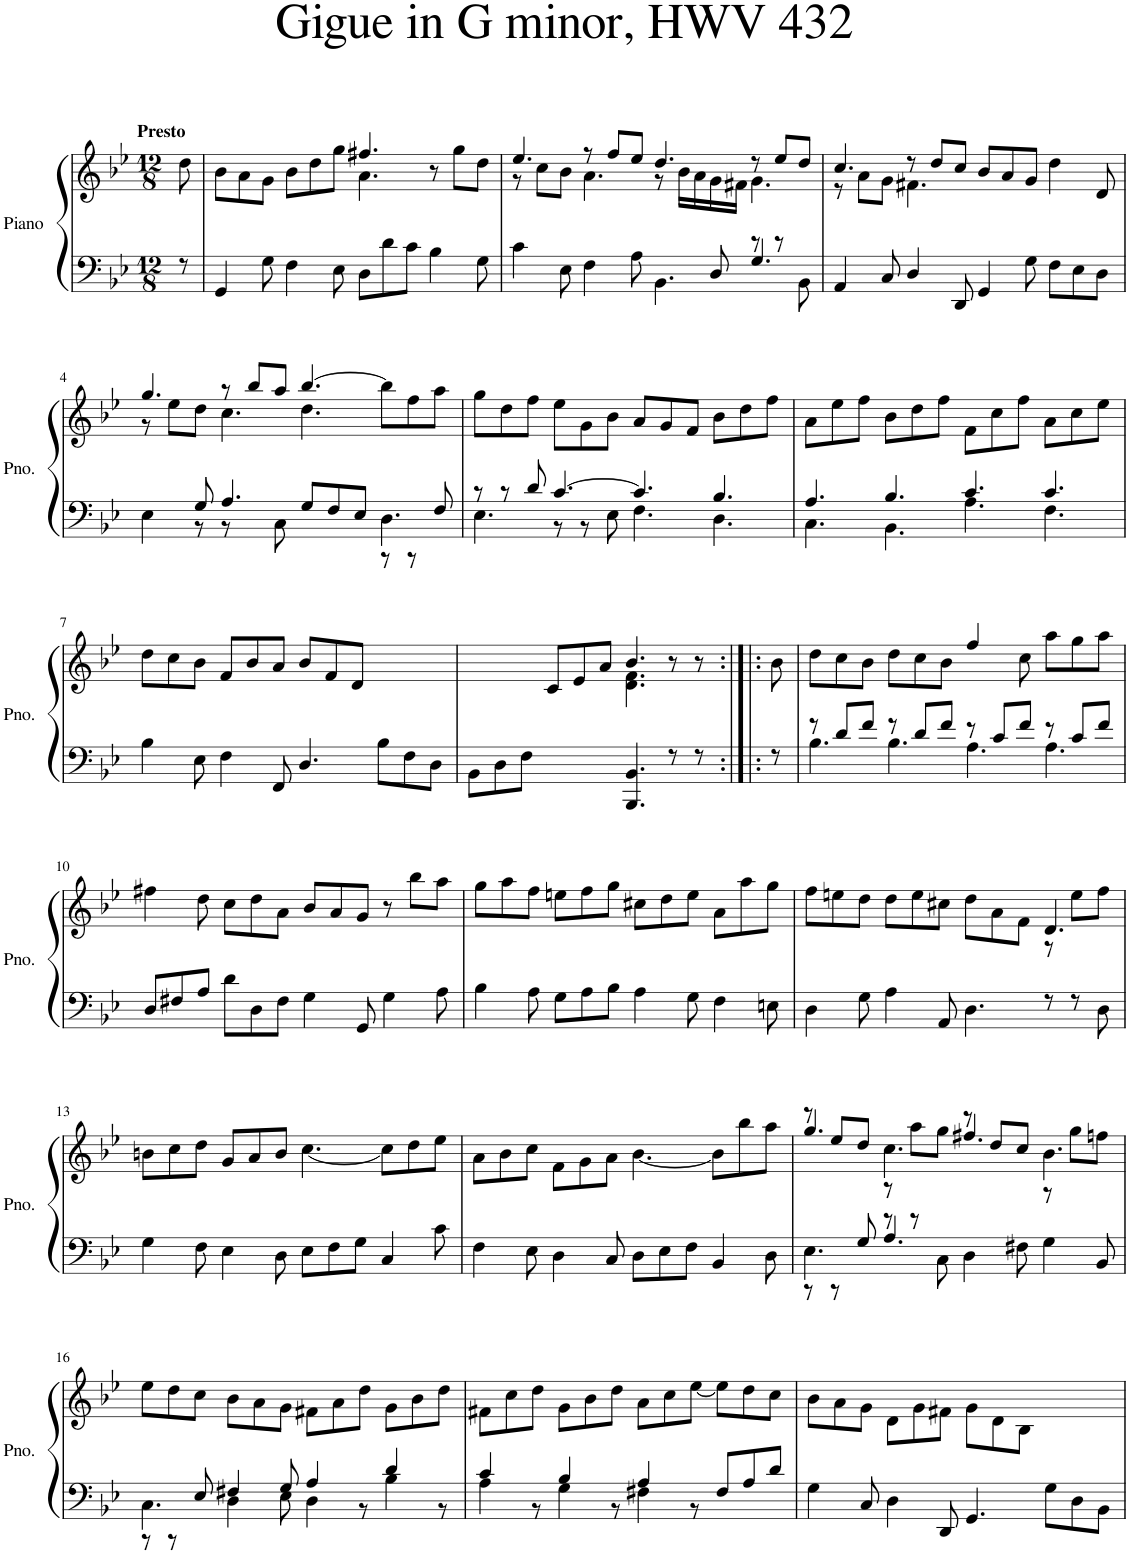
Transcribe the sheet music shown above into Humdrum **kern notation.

**kern	**kern
*part1	*part1
*staff2	*staff1
*I"Piano	*
*I'Pno.	*
*clefF4	*clefG2
*k[b-e-]	*k[b-e-]
*M12/8	*M12/8
=	=
*^	*
!	!	!LO:TX:a:B:t=Presto
8ryy	8r	8dd\
=1	=1	=1
*	*	*^
1.ryy	4GG/	8b-\L	2ryy
.	.	8a\	.
.	8G\	8g\J	.
.	4F\	8b-\L	.
.	.	8dd\	4ryy
.	8E-\	8gg\J	.
.	8D\L	4.ff#X/	4.a\
.	8d\	.	.
.	8c\J	.	.
.	4B-\	8r	8ryy
.	.	8gg\L	4ryy
.	8G\	8dd\J	.
=2	=2	=2	=2
*	*^	*	*
1.ryy	4c\	2ryy	4.ee-/	8r
.	.	.	.	8cc\L
.	8E-\	.	.	8b-\J
.	4F\	.	8r	4.a\
.	.	4ryy	8ff/L	.
.	8A\	.	8ee-/J	.
.	4.BB-\	4ryy	4.dd/	8r
.	.	.	.	16b-\LL
.	.	.	.	16a\
.	.	8D/	.	16g\
.	.	.	.	16f#X\JJ
.	8r	4.G/	8r	4.g\
.	8r	.	8ee-/L	.
.	8BB-\	.	8dd/J	.
*	*v	*v	*	*
=3	=3	=3	=3
1.ryy	4AA/	4.cc/	8r
.	.	.	8a\L
.	8C/	.	8g\J
.	4D/	8r	4.f#X\
.	.	8dd/L	.
.	8DD/	8cc/J	.
.	4GG/	8b-/L	4ryy
.	.	8a/	.
.	8G\	8g/J	2ryy
.	8F\L	4dd\	.
.	8E-\	.	.
.	8D\J	8d/	.
!!LO:LB:g=z	!!
=4	=4	=4	=4
*	*^	*	*
1.ryy	4E-\	4ryy	4.gg/	8r
.	.	.	.	8ee-\L
.	8G/	8r	.	8dd\J
.	4.A/	8r	8r	4.cc\
.	.	8ryy	8bb-/L	.
.	.	8C\	8aa/J	.
.	8G/L	8ryy	[4.bb-/	4.dd\
.	8F/	4ryy	.	.
.	8E-/J	.	.	.
.	4.D\	8r	8bb-\L]	8ryy
.	.	8r	8ff\	4ryy
.	.	8F/	8aa\J	.
*	*	*	*v	*v
=5	=5	=5	=5
1.ryy	8r	4.E-\	8gg\L
.	8r	.	8dd\
.	8d/	.	8ff\J
.	[4.c/	8r	8ee-\L
.	.	8r	8g\
.	.	8E-\	8b-\J
.	4.c/]	4.F\	8a/L
.	.	.	8g/
.	.	.	8f/J
.	4.B-/	4.D\	8b-\L
.	.	.	8dd\
.	.	.	8ff\J
=6	=6	=6	=6
1.ryy	4.A/	4.C\	8a\L
.	.	.	8ee-\
.	.	.	8ff\J
.	4.B-/	4.BB-\	8b-\L
.	.	.	8dd\
.	.	.	8ff\J
.	4.c/	4.A\	8f\L
.	.	.	8cc\
.	.	.	8ff\J
.	4.c/	4.F\	8a\L
.	.	.	8cc\
.	.	.	8ee-\J
*	*v	*v	*
!!LO:LB:g=z
=7	=7	=7
8ryy	4B-\	8dd\L
8ryy	.	8cc\
4ryy	8E-\	8b-\J
.	4F\	8f/L
8ryy	.	8b-/
8ryy	8FF/	8a/J
4ryy	4.D/	8b-/L
.	.	8f/
8ryy	.	8d/J
8B-\L	8ryy	8ryy
8F\	4ryy	4ryy
8D\J	.	.
=8	=8	=8
*	*	*^
8BB-\L	4.ryy	8ryy	2ryy
8D\	.	8ryy	.
8F\J	.	8ryy	.
8ryy	4.ryy	8c/L	.
2..ryy	.	8e-/	4ryy
.	.	8a/J	.
.	4.BBB-/ 4.BB-/	4.b-/	4.d\ 4.f\
.	8r	8r	4ryy
.	8r	8r	.
*	*	*v	*v
=8:|!|:	=8:|!|:	=8:|!|:
1.ryy	8r	8b-\
.	1ryy	1ryy
.	4.ryy	4.ryy
=9	=9	=9
*	*^	*
1.ryy	8r	4.B-\	8dd\L
.	8d/L	.	8cc\
.	8f/J	.	8b-\J
.	8r	4.B-\	8dd\L
.	8d/L	.	8cc\
.	8f/J	.	8b-\J
.	8r	4.A\	4ff/
.	8c/L	.	.
.	8f/J	.	8cc\
.	8r	4.A\	8aa\L
.	8c/L	.	8gg\
.	8f/J	.	8aa\J
*	*v	*v	*
!!LO:LB:g=z
=10	=10	=10
1.ryy	8D/L	4ff#X\
.	8F#X/	.
.	8A/J	8dd\
.	8d\L	8cc\L
.	8D\	8dd\
.	8F#\J	8a\J
.	4G\	8b-/L
.	.	8a/
.	8GG/	8g/J
.	4G\	8r
.	.	8bb-\L
.	8A\	8aa\J
=11	=11	=11
1.ryy	4B-\	8gg\L
.	.	8aa\
.	8A\	8ff\J
.	8G\L	8een\L
.	8A\	8ff\
.	8B-\J	8gg\J
.	4A\	8cc#X\L
.	.	8dd\
.	8G\	8ee\J
.	4F\	8a\L
.	.	8aa\
.	8En\	8gg\J
=12	=12	=12
*	*	*^
1.ryy	4D\	8ff\L	4.ryy
.	.	8een\	.
.	8G\	8dd\J	.
.	4A\	8dd\L	4.ryy
.	.	8ee\	.
.	8AA/	8cc#X\J	.
.	4.D\	8dd\L	4.ryy
.	.	8a\	.
.	.	8f\J	.
.	8r	4.d/	8r
.	8r	.	8ee\L
.	8D\	.	8ff\J
!!LO:LB:g=z	!!
=13	=13	=13	=13
1.ryy	4G\	1.ryy	8bn\L
.	.	.	8cc\
.	8F\	.	8dd\J
.	4E-\	.	8g/L
.	.	.	8a/
.	8D\	.	8b/J
.	8E-\L	.	[4.cc\
.	8F\	.	.
.	8G\J	.	.
.	4C/	.	8cc\L]
.	.	.	8dd\
.	8c\	.	8ee-\J
=14	=14	=14	=14
1.ryy	4F\	1.ryy	8a\L
.	.	.	8b-\
.	8E-\	.	8cc\J
.	4D\	.	8f\L
.	.	.	8g\
.	8C/	.	8a\J
.	8D\L	.	[4.b-\
.	8E-\	.	.
.	8F\J	.	.
.	4BB-/	.	8b-\L]
.	.	.	8bb-\
.	8D\	.	8aa\J
=15	=15	=15	=15
*	*^	*	*
1.ryy	4.E-\	8r	8r	4.gg/
.	.	8r	8ee-/L	.
.	.	8G/	8dd/J	.
.	8r	4.A/	4.cc\	8r
.	8r	.	.	8aa\L
.	8C\	.	.	8gg\J
.	4D\	4ryy	8r	4.ff#X/
.	.	.	8dd/L	.
.	8F#X\	2ryy	8cc/J	.
.	4G\	.	4.b-\	8r
.	.	.	.	8gg\L
.	8BB-/	.	.	8ffn\J
!!LO:LB:g=z	!!
=16	=16	=16	=16	=16
1.ryy	4.C\	8r	1.ryy	8ee-\L
.	.	8r	.	8dd\
.	.	8E-/	.	8cc\J
.	4D\	4F#X/	.	8b-\L
.	.	.	.	8a\
.	8E-\	8G/	.	8g\J
.	4D\	4A/	.	8f#X\L
.	.	.	.	8a\
.	8ryy	8r	.	8dd\J
.	4B-\	4d/	.	8g\L
.	.	.	.	8b-\
.	8ryy	8r	.	8dd\J
=17	=17	=17	=17	=17
1.ryy	4A\	4c/	1.ryy	8f#X\L
.	.	.	.	8cc\
.	8ryy	8r	.	8dd\J
.	4G\	4B-/	.	8g\L
.	.	.	.	8b-\
.	8ryy	8r	.	8dd\J
.	4F#X\	4A/	.	8a\L
.	.	.	.	8cc\
.	8ryy	8r	.	[8ee-\J
.	8F#/L	8ryy	.	8ee-\L]
.	8A/	4ryy	.	8dd\
.	8d/J	.	.	8cc\J
=18	=18	=18	=18	=18
1.ryy	1ryy	4G\	1.ryy	8b-\L
.	.	.	.	8a\
.	.	8C/	.	8g\J
.	.	4D\	.	8d\L
.	.	.	.	8g\
.	.	8DD/	.	8f#X\J
.	.	4.GG/	.	8g\L
.	.	.	.	8d\
.	8ryy	.	.	8B-\J
.	8G\L	8ryy	.	8ryy
.	8D\	4ryy	.	4ryy
.	8BB-\J	.	.	.
*v	*v	*v	*	*
*	*v	*v
=	=
*-	*-
